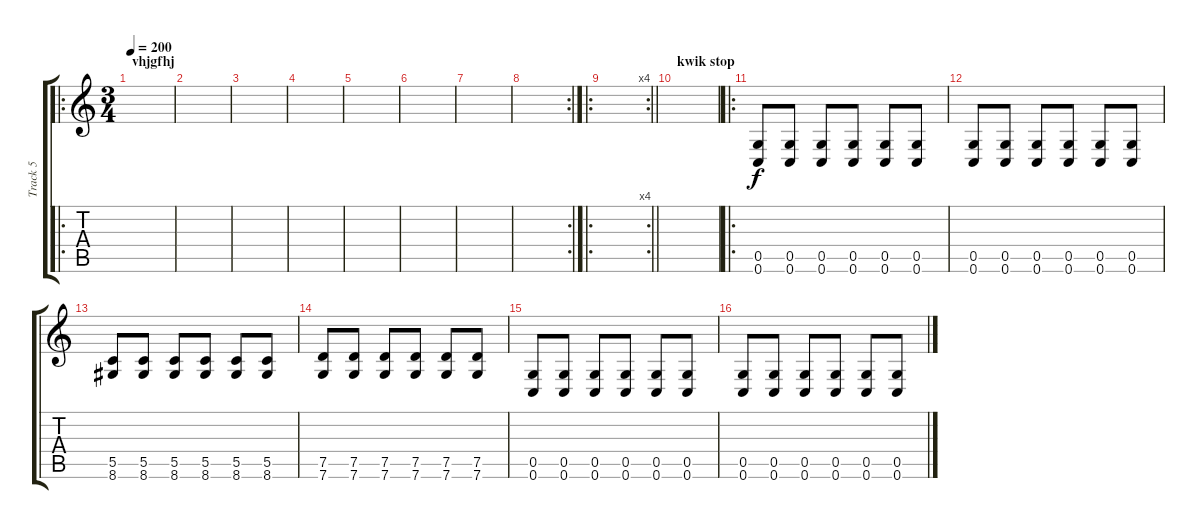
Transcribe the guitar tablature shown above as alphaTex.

\track ("Track 5" "Track 5") {instrument distortionguitar}
\staff {score tabs}
\tuning (D4 A3 F3 C3 G2 C2) {hide}
\ro
\ts (3 4)
\section ("" "vhjgfhj")
\tempo 200
\clef g2
\ks c
|
|
|
|
|
|
|
\rc 2
|
\ro
\rc 4
\barLineRight lightlight
|
\section ("" "kwik stop")
|
\ro
(0.5 0.6).8{volume 13} (0.5 0.6).8 (0.5 0.6).8 (0.5 0.6).8 (0.5 0.6).8 (0.5 0.6).8 |
(0.5 0.6).8 (0.5 0.6).8 (0.5 0.6).8 (0.5 0.6).8 (0.5 0.6).8 (0.5 0.6).8 |
(5.5 8.6).8 (5.5 8.6).8 (5.5 8.6).8 (5.5 8.6).8 (5.5 8.6).8 (5.5 8.6).8 |
(7.5 7.6).8 (7.5 7.6).8 (7.5 7.6).8 (7.5 7.6).8 (7.5 7.6).8 (7.5 7.6).8 |
(0.5 0.6).8 (0.5 0.6).8 (0.5 0.6).8 (0.5 0.6).8 (0.5 0.6).8 (0.5 0.6).8 |
(0.5 0.6).8 (0.5 0.6).8 (0.5 0.6).8 (0.5 0.6).8 (0.5 0.6).8 (0.5 0.6).8
